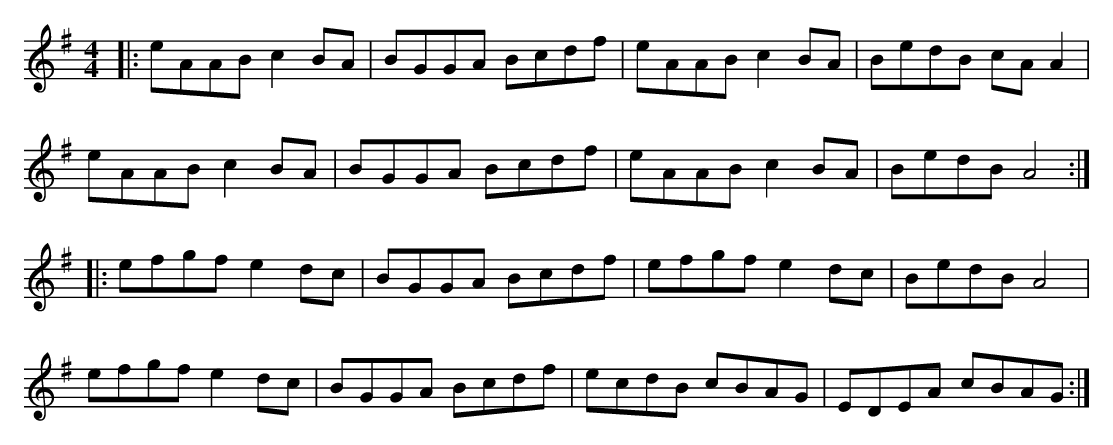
X:1
M:4/4
K:Ador
|:eAAB c2 BA|BGGA Bcdf|eAAB c2 BA|BedB cA A2|
eAAB c2 BA|BGGA Bcdf|eAAB c2 BA|BedB A4:|
|:efgf e2 dc|BGGA Bcdf|efgf e2 dc|BedB A4|
efgf e2 dc|BGGA Bcdf|ecdB cBAG|EDEA cBAG:|
